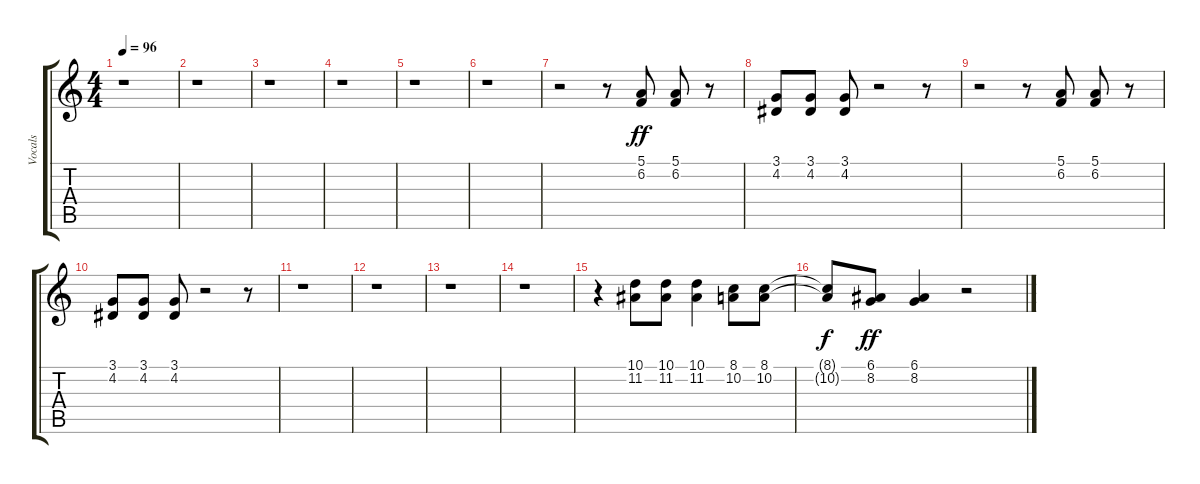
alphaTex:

\track ("Vocals" "Vocals") {instrument voiceoohs}
\staff {score tabs}
\tuning (E4 B3 G3 D3 A2 E2) {hide}
\ts (4 4)
\tempo 96
\clef g2
\ks c
r.1{dy f} |
r.1 |
r.1 |
r.1 |
r.1 |
r.1 |
r.2 r.8 (5.1 6.2).8{dy ff} (5.1 6.2).8 r.8 |
(3.1 4.2).8 (3.1 4.2).8 (3.1 4.2).8 r.2 r.8 |
r.2 r.8 (5.1 6.2).8 (5.1 6.2).8 r.8 |
(3.1 4.2).8 (3.1 4.2).8 (3.1 4.2).8 r.2 r.8 |
r.1 |
r.1 |
r.1 |
r.1 |
r.4 (10.1 11.2).8 (10.1 11.2).8 (10.1 11.2).4 (8.1 10.2).8 (8.1 10.2).8 |
(8.1{t} 10.2{t}).8{dy f} (6.1 8.2).8{dy ff} (6.1 8.2).4 r.2
